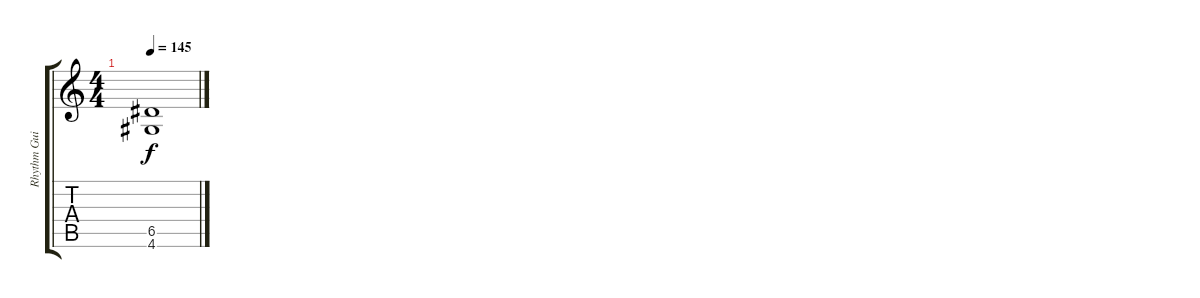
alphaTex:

\track ("Rhythm Guitar 1" "Rhythm Gui") {instrument overdrivenguitar}
\staff {score tabs}
\tuning (E4 B3 G3 D3 A2 E2) {hide}
\ts (4 4)
\tempo 145
\clef g2
\ks c
(6.5{t} 4.6{t}).1{dy f}
